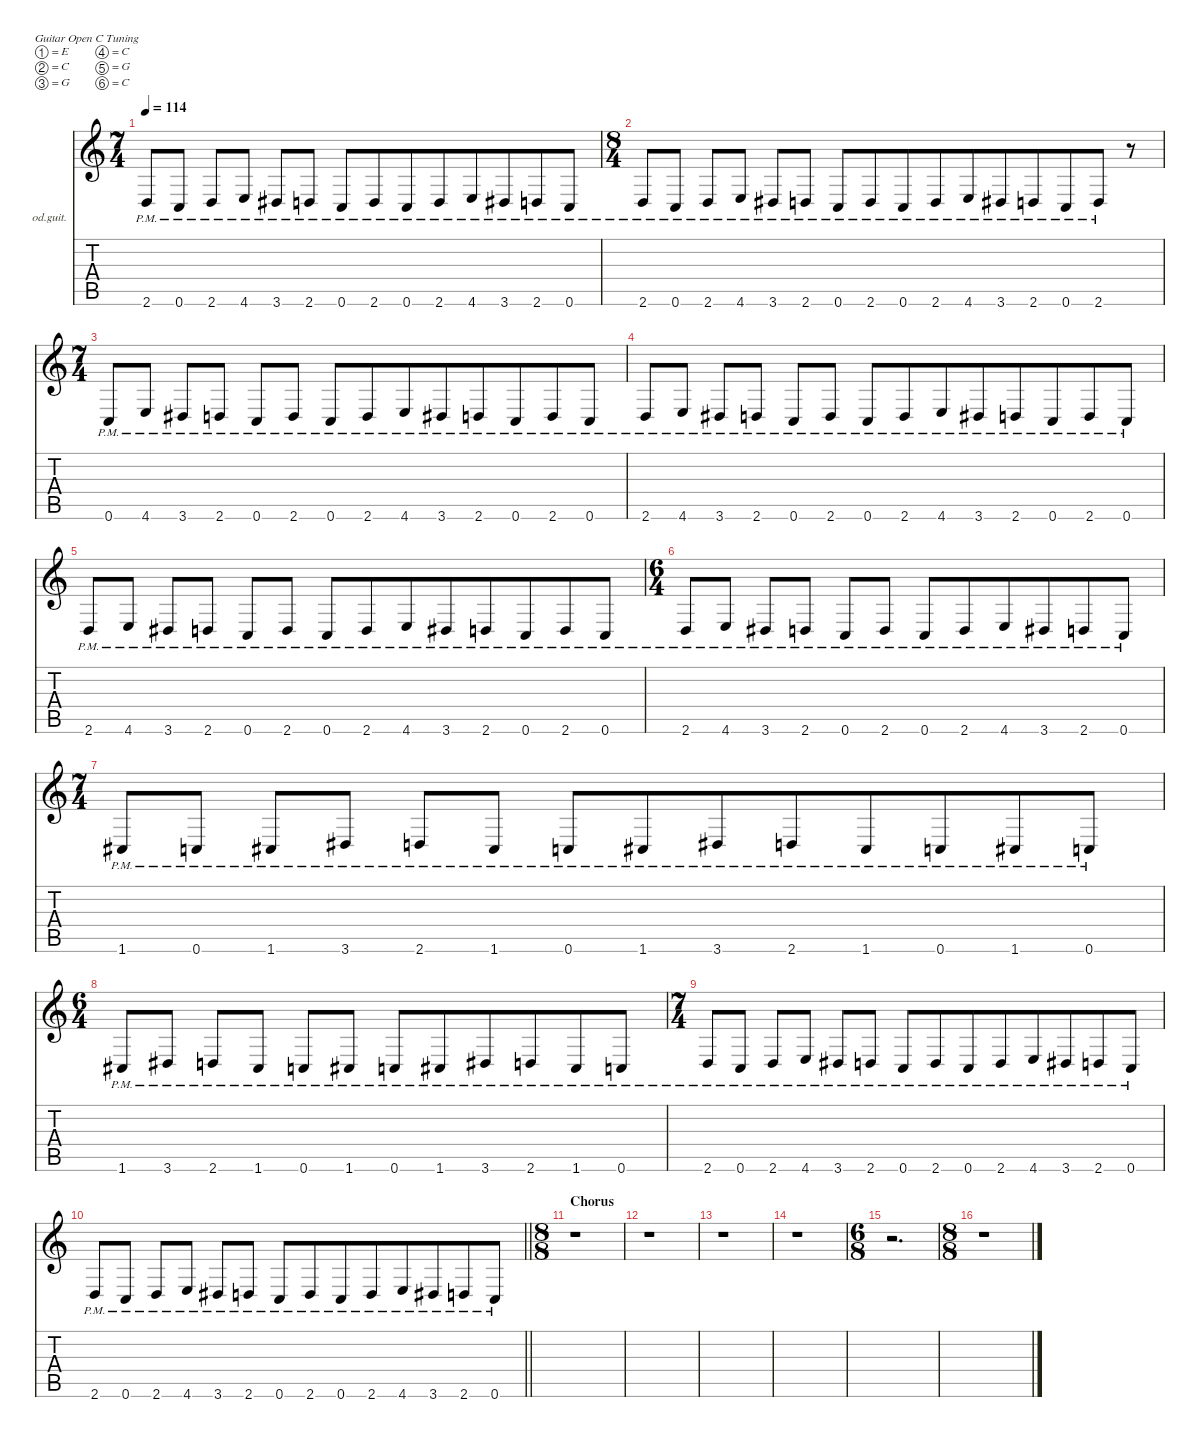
\defaultSystemsLayout 4
\hideDynamics
\bracketExtendMode nobrackets
\firstSystemTrackNameOrientation horizontal
\otherSystemsTrackNameOrientation horizontal
\track ("GTR Overd 2" "od.guit.") {instrument overdrivenguitar}
\staff {score tabs}
\tuning (E4 C4 G3 C3 G2 C2)
\ts (7 4)
\beaming (8 2 2 2 8)
\tempo 114
\clef g2
\ks c
2.6{pm}.8{dy f beam Up} 0.6{pm}.8{beam Up} 2.6{pm}.8{beam Up} 4.6{pm}.8{beam Up} 3.6{pm acc #}.8{beam Up} 2.6{pm}.8{beam Up} 0.6{pm}.8{beam Up} 2.6{pm}.8{beam Up} 0.6{pm}.8{beam Up} 2.6{pm}.8{beam Up} 4.6{pm}.8{beam Up} 3.6{pm acc #}.8{beam Up} 2.6{pm}.8{beam Up} 0.6{pm}.8{beam Up} |
\ts (8 4)
\beaming (8 2 2 2 10)
2.6{pm}.8{beam Up} 0.6{pm}.8{beam Up} 2.6{pm}.8{beam Up} 4.6{pm}.8{beam Up} 3.6{pm acc #}.8{beam Up} 2.6{pm}.8{beam Up} 0.6{pm}.8{beam Up} 2.6{pm}.8{beam Up} 0.6{pm}.8{beam Up} 2.6{pm}.8{beam Up} 4.6{pm}.8{beam Up} 3.6{pm acc #}.8{beam Up} 2.6{pm}.8{beam Up} 0.6{pm}.8{beam Up} 2.6{pm}.8{beam Up} r.8{beam Up} |
\ts (7 4)
\beaming (8 2 2 2 8)
0.6{pm}.8{beam Up} 4.6{pm}.8{beam Up} 3.6{pm acc #}.8{beam Up} 2.6{pm}.8{beam Up} 0.6{pm}.8{beam Up} 2.6{pm}.8{beam Up} 0.6{pm}.8{beam Up} 2.6{pm}.8{beam Up} 4.6{pm}.8{beam Up} 3.6{pm acc #}.8{beam Up} 2.6{pm}.8{beam Up} 0.6{pm}.8{beam Up} 2.6{pm}.8{beam Up} 0.6{pm}.8{beam Up} |
2.6{pm}.8{beam Up} 4.6{pm}.8{beam Up} 3.6{pm acc #}.8{beam Up} 2.6{pm}.8{beam Up} 0.6{pm}.8{beam Up} 2.6{pm}.8{beam Up} 0.6{pm}.8{beam Up} 2.6{pm}.8{beam Up} 4.6{pm}.8{beam Up} 3.6{pm acc #}.8{beam Up} 2.6{pm}.8{beam Up} 0.6{pm}.8{beam Up} 2.6{pm}.8{beam Up} 0.6{pm}.8{beam Up} |
2.6{pm}.8{beam Up} 4.6{pm}.8{beam Up} 3.6{pm acc #}.8{beam Up} 2.6{pm}.8{beam Up} 0.6{pm}.8{beam Up} 2.6{pm}.8{beam Up} 0.6{pm}.8{beam Up} 2.6{pm}.8{beam Up} 4.6{pm}.8{beam Up} 3.6{pm acc #}.8{beam Up} 2.6{pm}.8{beam Up} 0.6{pm}.8{beam Up} 2.6{pm}.8{beam Up} 0.6{pm}.8{beam Up} |
\ts (6 4)
\beaming (8 2 2 2 6)
2.6{pm}.8{beam Up} 4.6{pm}.8{beam Up} 3.6{pm acc #}.8{beam Up} 2.6{pm}.8{beam Up} 0.6{pm}.8{beam Up} 2.6{pm}.8{beam Up} 0.6{pm}.8{beam Up} 2.6{pm}.8{beam Up} 4.6{pm}.8{beam Up} 3.6{pm acc #}.8{beam Up} 2.6{pm}.8{beam Up} 0.6{pm}.8{beam Up} |
\ts (7 4)
\beaming (8 2 2 2 8)
1.6{pm acc #}.8{beam Up} 0.6{pm}.8{beam Up} 1.6{pm acc #}.8{beam Up} 3.6{pm acc #}.8{beam Up} 2.6{pm}.8{beam Up} 1.6{pm acc #}.8{beam Up} 0.6{pm}.8{beam Up} 1.6{pm acc #}.8{beam Up} 3.6{pm acc #}.8{beam Up} 2.6{pm}.8{beam Up} 1.6{pm acc #}.8{beam Up} 0.6{pm}.8{beam Up} 1.6{pm acc #}.8{beam Up} 0.6{pm}.8{beam Up} |
\ts (6 4)
\beaming (8 2 2 2 6)
1.6{pm acc #}.8{beam Up} 3.6{pm acc #}.8{beam Up} 2.6{pm}.8{beam Up} 1.6{pm acc #}.8{beam Up} 0.6{pm}.8{beam Up} 1.6{pm acc #}.8{beam Up} 0.6{pm}.8{beam Up} 1.6{pm acc #}.8{beam Up} 3.6{pm acc #}.8{beam Up} 2.6{pm}.8{beam Up} 1.6{pm acc #}.8{beam Up} 0.6{pm}.8{beam Up} |
\ts (7 4)
\beaming (8 2 2 2 8)
2.6{pm}.8{beam Up} 0.6{pm}.8{beam Up} 2.6{pm}.8{beam Up} 4.6{pm}.8{beam Up} 3.6{pm acc #}.8{beam Up} 2.6{pm}.8{beam Up} 0.6{pm}.8{beam Up} 2.6{pm}.8{beam Up} 0.6{pm}.8{beam Up} 2.6{pm}.8{beam Up} 4.6{pm}.8{beam Up} 3.6{pm acc #}.8{beam Up} 2.6{pm}.8{beam Up} 0.6{pm}.8{beam Up} |
\barLineRight lightlight
2.6{pm}.8{beam Up} 0.6{pm}.8{beam Up} 2.6{pm}.8{beam Up} 4.6{pm}.8{beam Up} 3.6{pm acc #}.8{beam Up} 2.6{pm}.8{beam Up} 0.6{pm}.8{beam Up} 2.6{pm}.8{beam Up} 0.6{pm}.8{beam Up} 2.6{pm}.8{beam Up} 4.6{pm}.8{beam Up} 3.6{pm acc #}.8{beam Up} 2.6{pm}.8{beam Up} 0.6{pm}.8{beam Up} |
\ts (8 8)
\beaming (8 2 2 2 2)
\section ("" "Chorus")
r.1{beam Down} |
r.1{beam Down} |
r.1{beam Down} |
r.1{beam Down} |
\ts (6 8)
\beaming (8 2 2 2 2)
r.2{d beam Down} |
\ts (8 8)
\beaming (8 2 2 2 2)
r.1{beam Down}
